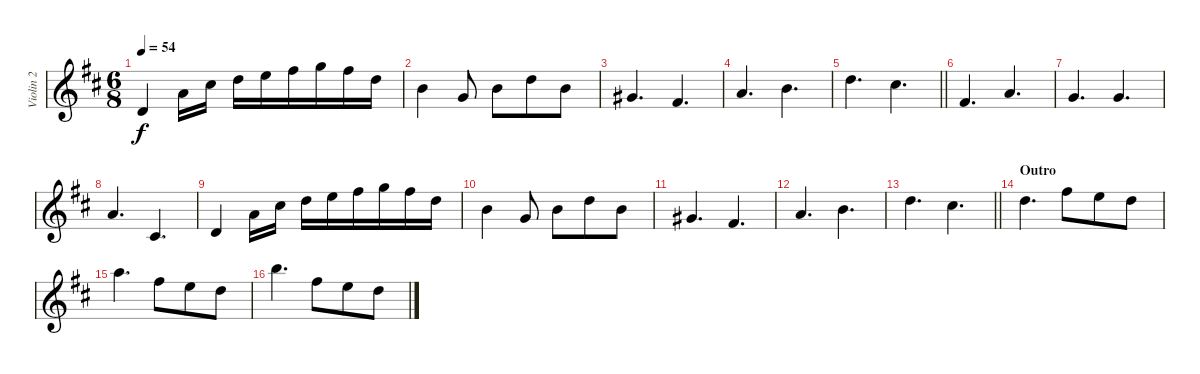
\track ("Violin 2" "Violin 2") {instrument violin}
\staff {score}
\tuning (E5 A4 D4 G3) {hide}
\ts (6 8)
\tempo 54
\clef g2
\ks d
7.4.4{dy f} 0.2.16 4.2.16 5.2.16 0.1.16 2.1.16 3.1.16 2.1.16 5.2.16 |
9.3.4 12.4.8 2.2.8 12.3.8 2.2.8 |
6.3.4{d} 4.3.4{d} |
0.2.4{d} 2.2.4{d} |
\barLineRight lightlight
5.2.4{d} 18.4.4{d} |
4.3.4{d} 0.2.4{d} |
5.3.4{d} 5.3.4{d} |
0.2.4{d} 6.4.4{d} |
7.4.4 0.2.16 4.2.16 5.2.16 0.1.16 2.1.16 3.1.16 2.1.16 5.2.16 |
9.3.4 12.4.8 2.2.8 12.3.8 2.2.8 |
6.3.4{d} 4.3.4{d} |
0.2.4{d} 2.2.4{d} |
\barLineRight lightlight
5.2.4{d} 18.4.4{d} |
\section ("" "Outro")
5.2.4{d} 2.1.8 0.1.8 5.2.8 |
5.1.4{d} 2.1.8 0.1.8 5.2.8 |
7.1.4{d} 2.1.8 0.1.8 5.2.8
